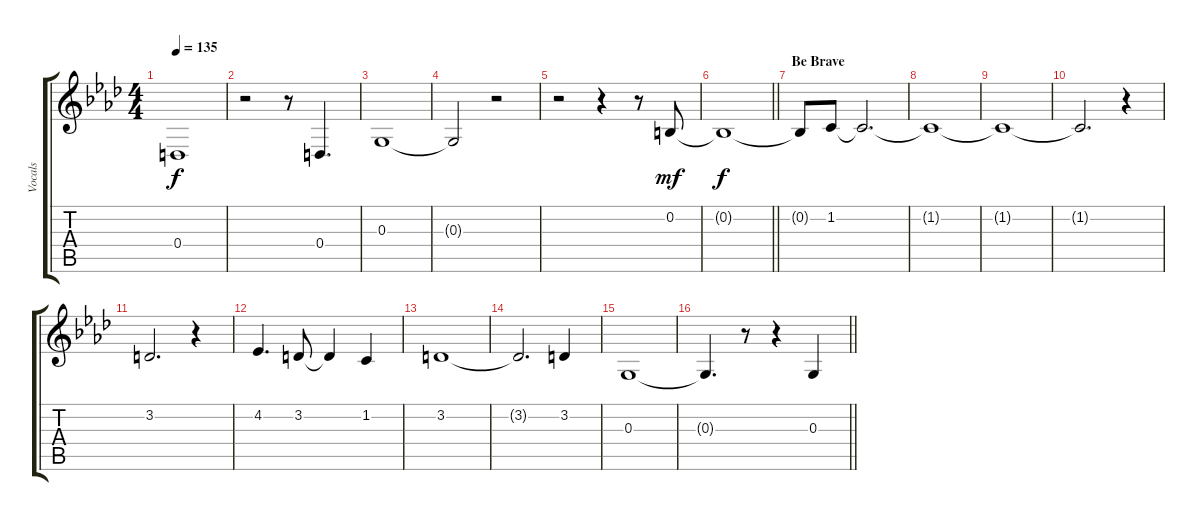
\track ("Vocals" "Vocals") {instrument altosax}
\staff {score tabs}
\tuning (E4 B3 G3 D3 A2 E2) {hide}
\ts (4 4)
\tempo 135
\clef g2
\ks ab
0.4.1{dy f} |
r.2 r.8 0.4.4{d} |
0.3.1 |
0.3{t}.2 r.2 |
r.2 r.4 r.8 0.2.8{dy mf} |
\barLineRight lightlight
0.2{t}.1{dy f} |
\section ("" "Be Brave")
0.2{t}.8 1.2.8 1.2{t}.2{d} |
1.2{t}.1 |
1.2{t}.1 |
1.2{t}.2{d} r.4 |
3.2.2{d} r.4 |
4.2.4{d} 3.2.8 3.2{t}.4 1.2.4 |
3.2.1 |
3.2{t}.2{d} 3.2.4 |
0.3.1 |
\barLineRight lightlight
0.3{t}.4{d} r.8 r.4 0.3.4
